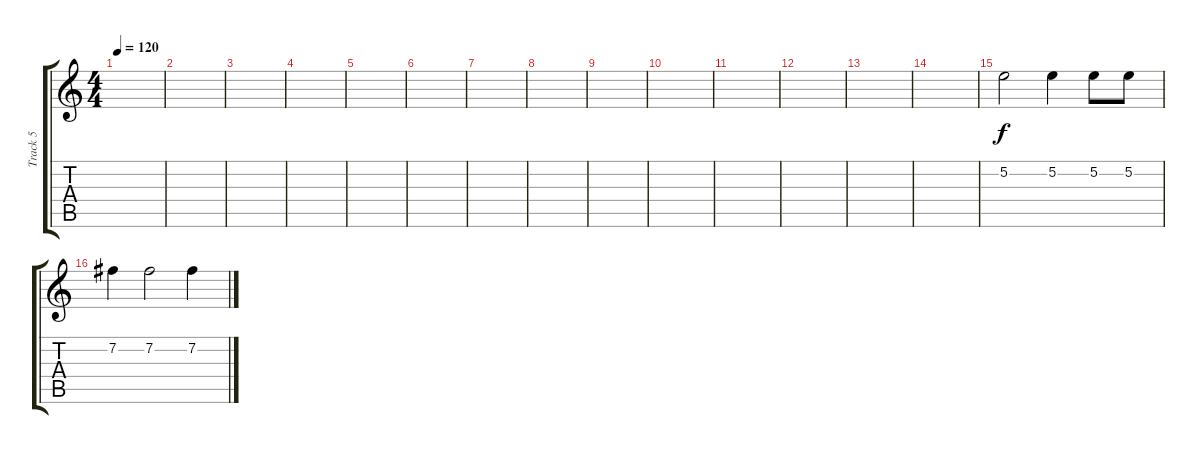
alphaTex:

\track ("Track 5" "Track 5") {instrument distortionguitar}
\staff {score tabs}
\tuning (E4 B3 G3 D3 A2 E2) {hide}
\ts (4 4)
\tempo 120
\clef g2
\ks c
|
|
|
|
|
|
|
|
|
|
|
|
|
|
5.2.2 5.2.4 5.2.8 5.2.8 |
7.2.4 7.2.2 7.2.4
